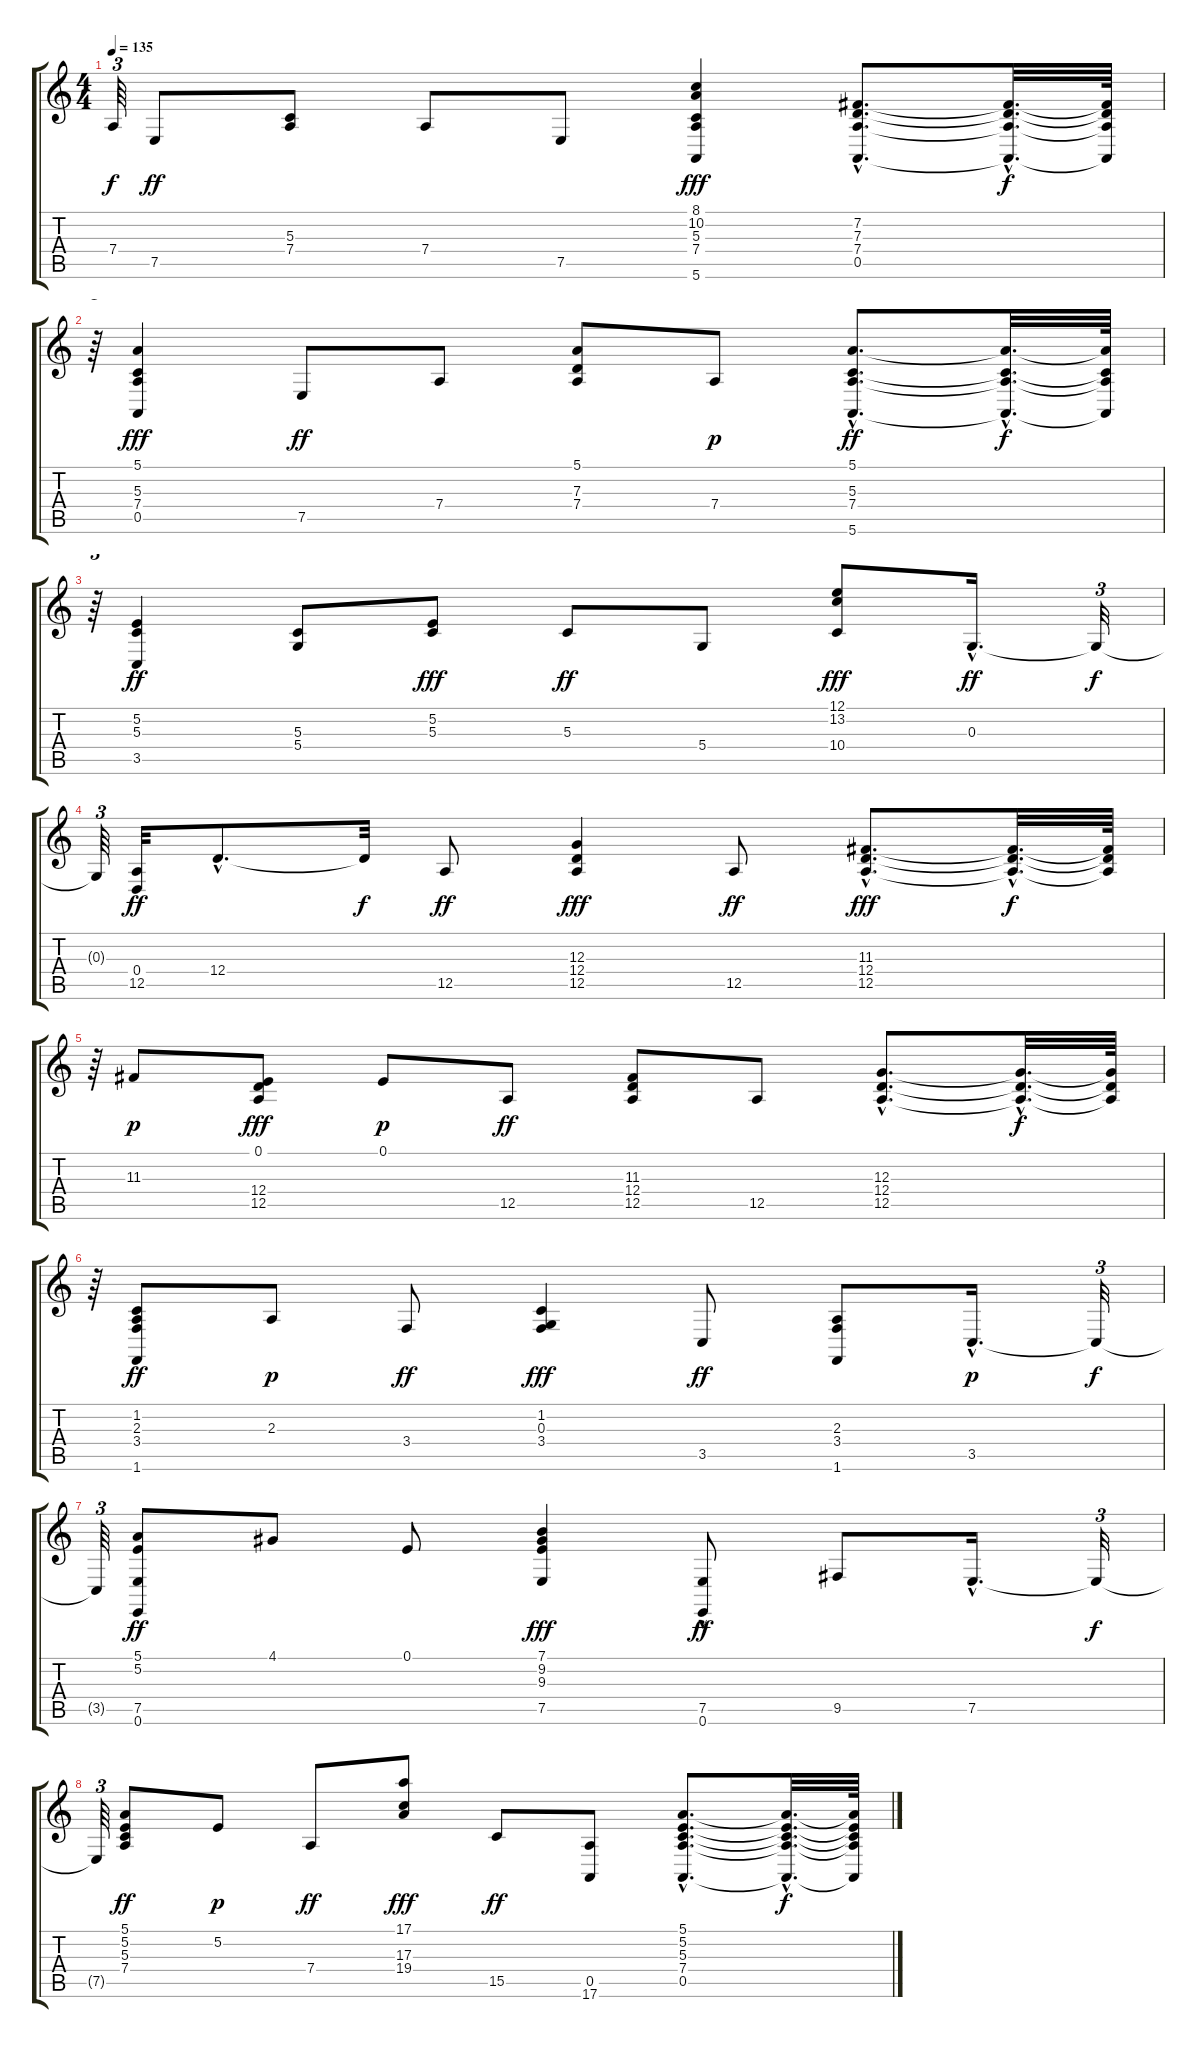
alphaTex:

\track "" {instrument acousticgrandpiano}
\staff {score tabs}
\tuning (E4 B3 G3 D3 A2 E2) {hide}
\ts (4 4)
\tempo 135
\clef g2
\ks c
7.4{t}.64{tu (3 2) dy f} 7.5.8{dy ff} (5.3 7.4).8 7.4.8 7.5.8 (8.1 10.2 5.3 7.4 5.6).4{dy fff} (7.2{hac} 7.3{hac} 7.4{hac} 0.5{hac}).8{d} (7.2{hac t} 7.3{hac t} 7.4{hac t} 0.5{hac t}).32{d dy f} (7.2{t} 7.3{t} 7.4{t} 0.5{t}).64 |
r.64{tu (3 2)} (5.1 5.3 7.4 0.5).4{dy fff} 7.5.8{dy ff} 7.4.8 (5.1 7.3 7.4).8 7.4.8{dy p} (5.1{hac} 5.3{hac} 7.4{hac} 5.6{hac}).8{d dy ff} (5.1{hac t} 5.3{hac t} 7.4{hac t} 5.6{hac t}).32{d dy f} (5.1{t} 5.3{t} 7.4{t} 5.6{t}).64 |
r.64{tu (3 2)} (5.2 5.3 3.5).4{dy ff} (5.3 5.4).8 (5.2 5.3).8{dy fff} 5.3.8{dy ff} 5.4.8 (12.1 13.2 10.4).8{dy fff} 0.3{hac}.16{d dy ff} 0.3{t}.32{tu (3 2) dy f} |
0.3{t}.64{tu (3 2)} (0.4 12.5).32{dy ff} 12.4{hac}.8{d} 12.4{t}.32{dy f} 12.5.8{dy ff} (12.3 12.4 12.5).4{dy fff} 12.5.8{dy ff} (11.3{hac} 12.4{hac} 12.5{hac}).8{d dy fff} (11.3{hac t} 12.4{hac t} 12.5{hac t}).32{d dy f} (11.3{t} 12.4{t} 12.5{t}).64 |
r.64{tu (3 2)} 11.3.8{dy p} (0.1 12.4 12.5).8{dy fff} 0.1.8{dy p} 12.5.8{dy ff} (11.3 12.4 12.5).8 12.5.8 (12.3{hac} 12.4{hac} 12.5{hac}).8{d} (12.3{hac t} 12.4{hac t} 12.5{hac t}).32{d dy f} (12.3{t} 12.4{t} 12.5{t}).64 |
r.64{tu (3 2)} (1.2 2.3 3.4 1.6).8{dy ff} 2.3.8{dy p} 3.4.8{dy ff} (1.2 0.3 3.4).4{dy fff} 3.5.8{dy ff} (2.3 3.4 1.6).8 3.5{hac}.16{d dy p} 3.5{t}.32{tu (3 2) dy f} |
3.5{t}.64{tu (3 2)} (5.1 5.2 7.5 0.6).8{dy ff} 4.1.8 0.1.8 (7.1 9.2 9.3 7.5).4{dy fff} (7.5 0.6{hac}).8{dy ff} 9.5.8 7.5{hac}.16{d} 7.5{t}.32{tu (3 2) dy f} |
7.5{t}.64{tu (3 2)} (5.1 5.2 5.3 7.4).8{dy ff} 5.2.8{dy p} 7.4.8{dy ff} (17.1 17.3 19.4).8{dy fff} 15.5.8{dy ff} (0.5 17.6).8 (5.1{hac} 5.2{hac} 5.3{hac} 7.4{hac} 0.5{hac}).8{d} (5.1{hac t} 5.2{hac t} 5.3{hac t} 7.4{hac t} 0.5{hac t}).32{d dy f} (5.1{t} 5.2{t} 5.3{t} 7.4{t} 0.5{t}).64
